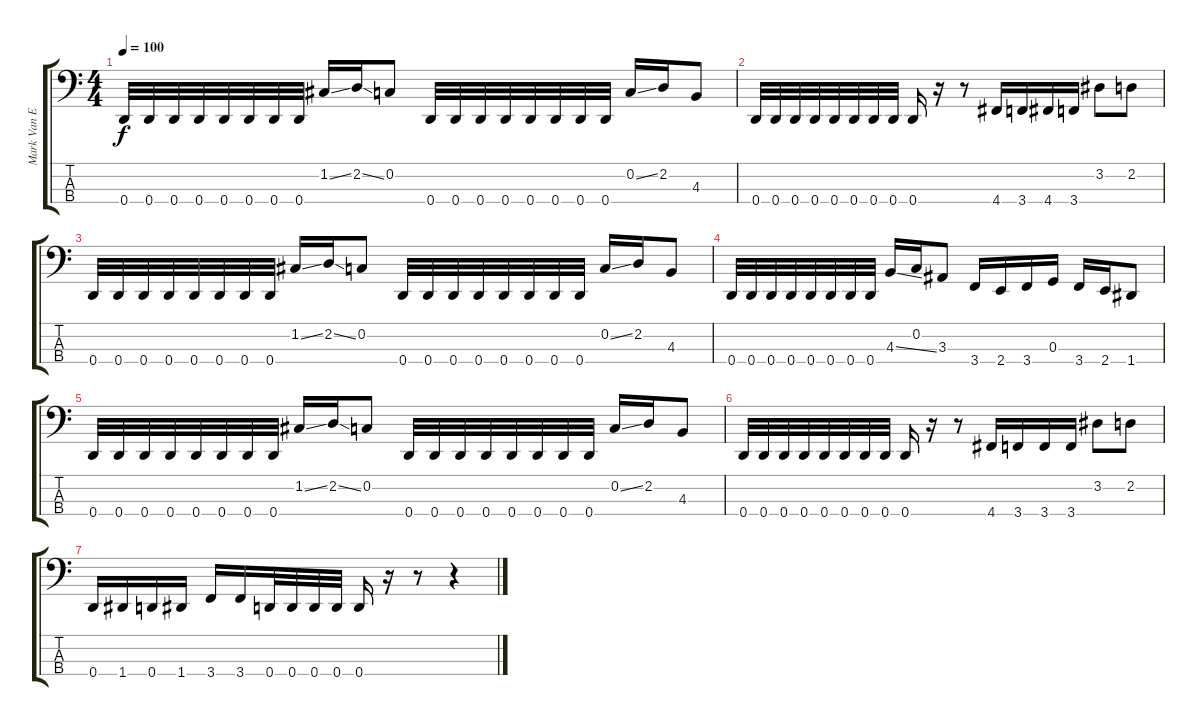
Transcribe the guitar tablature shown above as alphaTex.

\track ("Mark Van Erp" "Mark Van E") {instrument electricbasspick}
\staff {score tabs}
\tuning (F2 C2 G1 D1) {hide}
\ts (4 4)
\tempo 100
\clef f4
\ks c
0.4.32{dy f} 0.4.32 0.4.32 0.4.32 0.4.32 0.4.32 0.4.32 0.4.32 1.2{ss}.16 2.2{ss}.16 0.2.8 0.4.32 0.4.32 0.4.32 0.4.32 0.4.32 0.4.32 0.4.32 0.4.32 0.2{ss}.16 2.2.16 4.3.8 |
0.4.32 0.4.32 0.4.32 0.4.32 0.4.32 0.4.32 0.4.32 0.4.32 0.4.16 r.16 r.8 4.4.16 3.4.16 4.4.16 3.4.16 3.2.8 2.2.8 |
0.4.32 0.4.32 0.4.32 0.4.32 0.4.32 0.4.32 0.4.32 0.4.32 1.2{ss}.16 2.2{ss}.16 0.2.8 0.4.32 0.4.32 0.4.32 0.4.32 0.4.32 0.4.32 0.4.32 0.4.32 0.2{ss}.16 2.2.16 4.3.8 |
0.4.32 0.4.32 0.4.32 0.4.32 0.4.32 0.4.32 0.4.32 0.4.32 4.3{ss}.16 0.2.16 3.3.8 3.4.16 2.4.16 3.4.16 0.3.16 3.4.16 2.4.16 1.4.8 |
0.4.32 0.4.32 0.4.32 0.4.32 0.4.32 0.4.32 0.4.32 0.4.32 1.2{ss}.16 2.2{ss}.16 0.2.8 0.4.32 0.4.32 0.4.32 0.4.32 0.4.32 0.4.32 0.4.32 0.4.32 0.2{ss}.16 2.2.16 4.3.8 |
0.4.32 0.4.32 0.4.32 0.4.32 0.4.32 0.4.32 0.4.32 0.4.32 0.4.16 r.16 r.8 4.4.16 3.4.16 3.4.16 3.4.16 3.2.8 2.2.8 |
0.4.16 1.4.16 0.4.16 1.4.16 3.4.16 3.4.16 0.4.32 0.4.32 0.4.32 0.4.32 0.4.16 r.16 r.8 r.4
